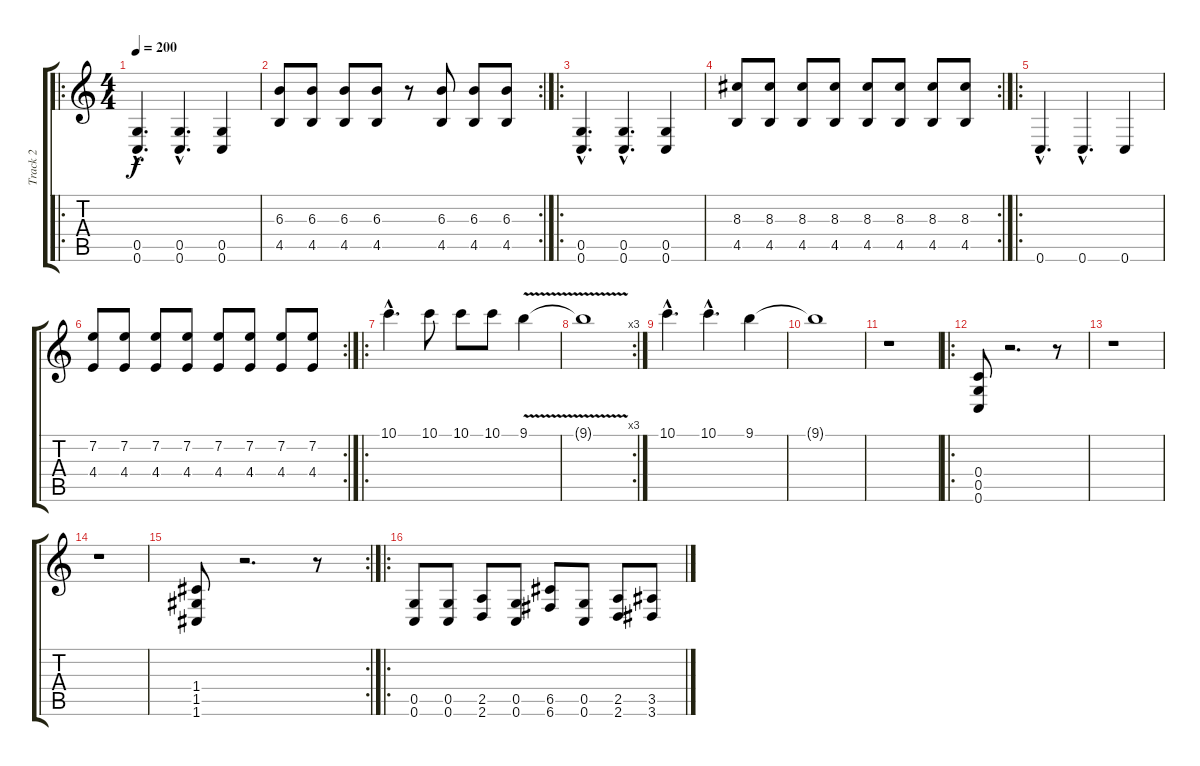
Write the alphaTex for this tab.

\track ("Track 2" "Track 2") {instrument distortionguitar}
\staff {score tabs}
\tuning (D4 A3 F3 C3 G2 C2) {hide}
\ro
\ts (4 4)
\tempo 200
\clef g2
\ks c
(0.5{hac} 0.6{hac}).4{d dy f instrument distortionguitar} (0.5{hac} 0.6{hac}).4{d} (0.5 0.6).4 |
\rc 2
(6.3 4.5).8 (6.3 4.5).8 (6.3 4.5).8 (6.3 4.5).8 r.8 (6.3 4.5).8 (6.3 4.5).8 (6.3 4.5).8 |
\ro
(0.5{hac} 0.6{hac}).4{d} (0.5{hac} 0.6{hac}).4{d} (0.5 0.6).4 |
\rc 2
(8.3 4.5).8 (8.3 4.5).8 (8.3 4.5).8 (8.3 4.5).8 (8.3 4.5).8 (8.3 4.5).8 (8.3 4.5).8 (8.3 4.5).8 |
\ro
0.6{hac}.4{d} 0.6{hac}.4{d} 0.6.4 |
\rc 2
(7.2 4.4).8 (7.2 4.4).8 (7.2 4.4).8 (7.2 4.4).8 (7.2 4.4).8 (7.2 4.4).8 (7.2 4.4).8 (7.2 4.4).8 |
\ro
10.1{hac}.4{d} 10.1.8 10.1.8 10.1.8 9.1{v}.4 |
\rc 3
9.1{t}.1 |
10.1{hac}.4{d} 10.1{hac}.4{d} 9.1.4 |
9.1{t}.1 |
r.1 |
\ro
(0.4 0.5 0.6).8 r.2{d} r.8 |
r.1 |
r.1 |
\rc 2
(1.4 1.5 1.6).8 r.2{d} r.8 |
\ro
(0.5 0.6).8 (0.5 0.6).8 (2.5 2.6).8 (0.5 0.6).8 (6.5 6.6).8 (0.5 0.6).8 (2.5 2.6).8 (3.5 3.6).8
